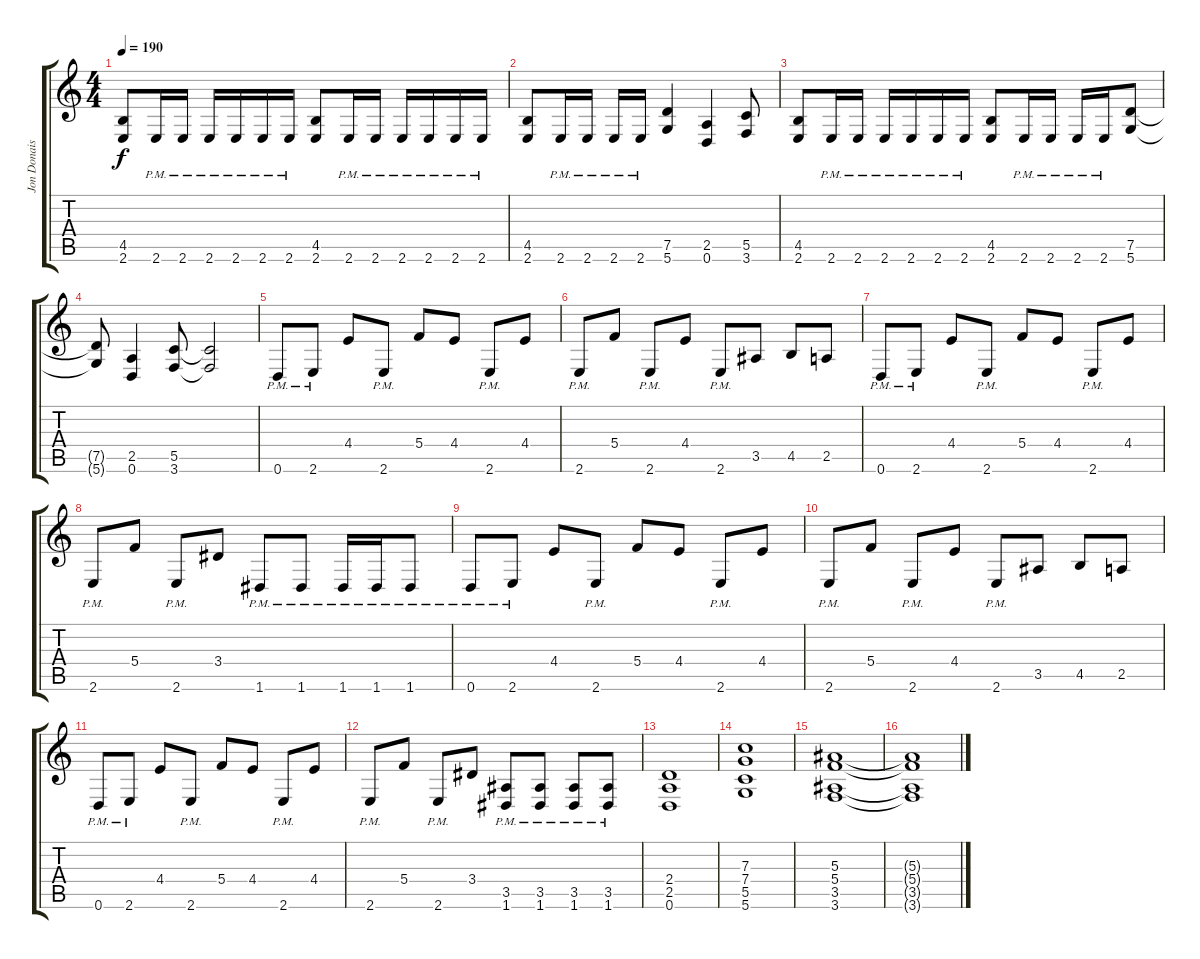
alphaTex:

\track ("Jon Donais" "Jon Donais") {instrument distortionguitar}
\staff {score tabs}
\tuning (D4 A3 F3 C3 G2 D2) {hide}
\ts (4 4)
\tempo 190
\clef g2
\ks c
(4.5 2.6).8{dy f} 2.6{pm}.16 2.6{pm}.16 2.6{pm}.16 2.6{pm}.16 2.6{pm}.16 2.6{pm}.16 (4.5 2.6).8 2.6{pm}.16 2.6{pm}.16 2.6{pm}.16 2.6{pm}.16 2.6{pm}.16 2.6{pm}.16 |
(4.5 2.6).8 2.6{pm}.16 2.6{pm}.16 2.6{pm}.16 2.6{pm}.16 (7.5 5.6).4 (2.5 0.6).4 (5.5 3.6).8 |
(4.5 2.6).8 2.6{pm}.16 2.6{pm}.16 2.6{pm}.16 2.6{pm}.16 2.6{pm}.16 2.6{pm}.16 (4.5 2.6).8 2.6{pm}.16 2.6{pm}.16 2.6{pm}.16 2.6{pm}.16 (7.5 5.6).8 |
(7.5{t} 5.6{t}).8 (2.5 0.6).4 (5.5 3.6).8 (5.5{t} 3.6{t}).2 |
0.6{pm}.8 2.6{pm}.8 4.4.8 2.6{pm}.8 5.4.8 4.4.8 2.6{pm}.8 4.4.8 |
2.6{pm}.8 5.4.8 2.6{pm}.8 4.4.8 2.6{pm}.8 3.5.8 4.5.8 2.5.8 |
0.6{pm}.8 2.6{pm}.8 4.4.8 2.6{pm}.8 5.4.8 4.4.8 2.6{pm}.8 4.4.8 |
2.6{pm}.8 5.4.8 2.6{pm}.8 3.4.8 1.6{pm}.8 1.6{pm}.8 1.6{pm}.16 1.6{pm}.16 1.6{pm}.8 |
0.6{pm}.8 2.6{pm}.8 4.4.8 2.6{pm}.8 5.4.8 4.4.8 2.6{pm}.8 4.4.8 |
2.6{pm}.8 5.4.8 2.6{pm}.8 4.4.8 2.6{pm}.8 3.5.8 4.5.8 2.5.8 |
0.6{pm}.8 2.6{pm}.8 4.4.8 2.6{pm}.8 5.4.8 4.4.8 2.6{pm}.8 4.4.8 |
2.6{pm}.8 5.4.8 2.6{pm}.8 3.4.8 (3.5{pm} 1.6{pm}).8 (3.5{pm} 1.6{pm}).8 (3.5{pm} 1.6{pm}).8 (3.5{pm} 1.6{pm}).8 |
(2.4 2.5 0.6).1 |
(7.3 7.4 5.5 5.6).1 |
(5.3 5.4 3.5 3.6).1 |
(5.3{t} 5.4{t} 3.5{t} 3.6{t}).1
